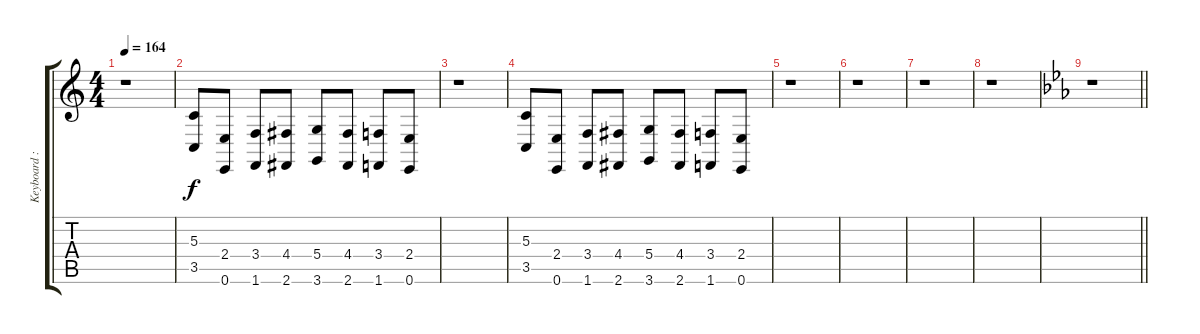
\track ("Keyboard : Tone 2" "Keyboard :") {instrument lead4chiff}
\staff {score tabs}
\tuning (E4 B3 G3 D3 A2 E2) {hide}
\ts (4 4)
\tempo 164
\clef g2
\ks c
r.1{dy f} |
(5.3 3.5).8 (2.4 0.6).8 (3.4 1.6).8 (4.4 2.6).8 (5.4 3.6).8 (4.4 2.6).8 (3.4 1.6).8 (2.4 0.6).8 |
r.1 |
(5.3 3.5).8 (2.4 0.6).8 (3.4 1.6).8 (4.4 2.6).8 (5.4 3.6).8 (4.4 2.6).8 (3.4 1.6).8 (2.4 0.6).8 |
r.1 |
r.1 |
r.1 |
r.1 |
\barLineRight lightlight
\ks eb
r.1
